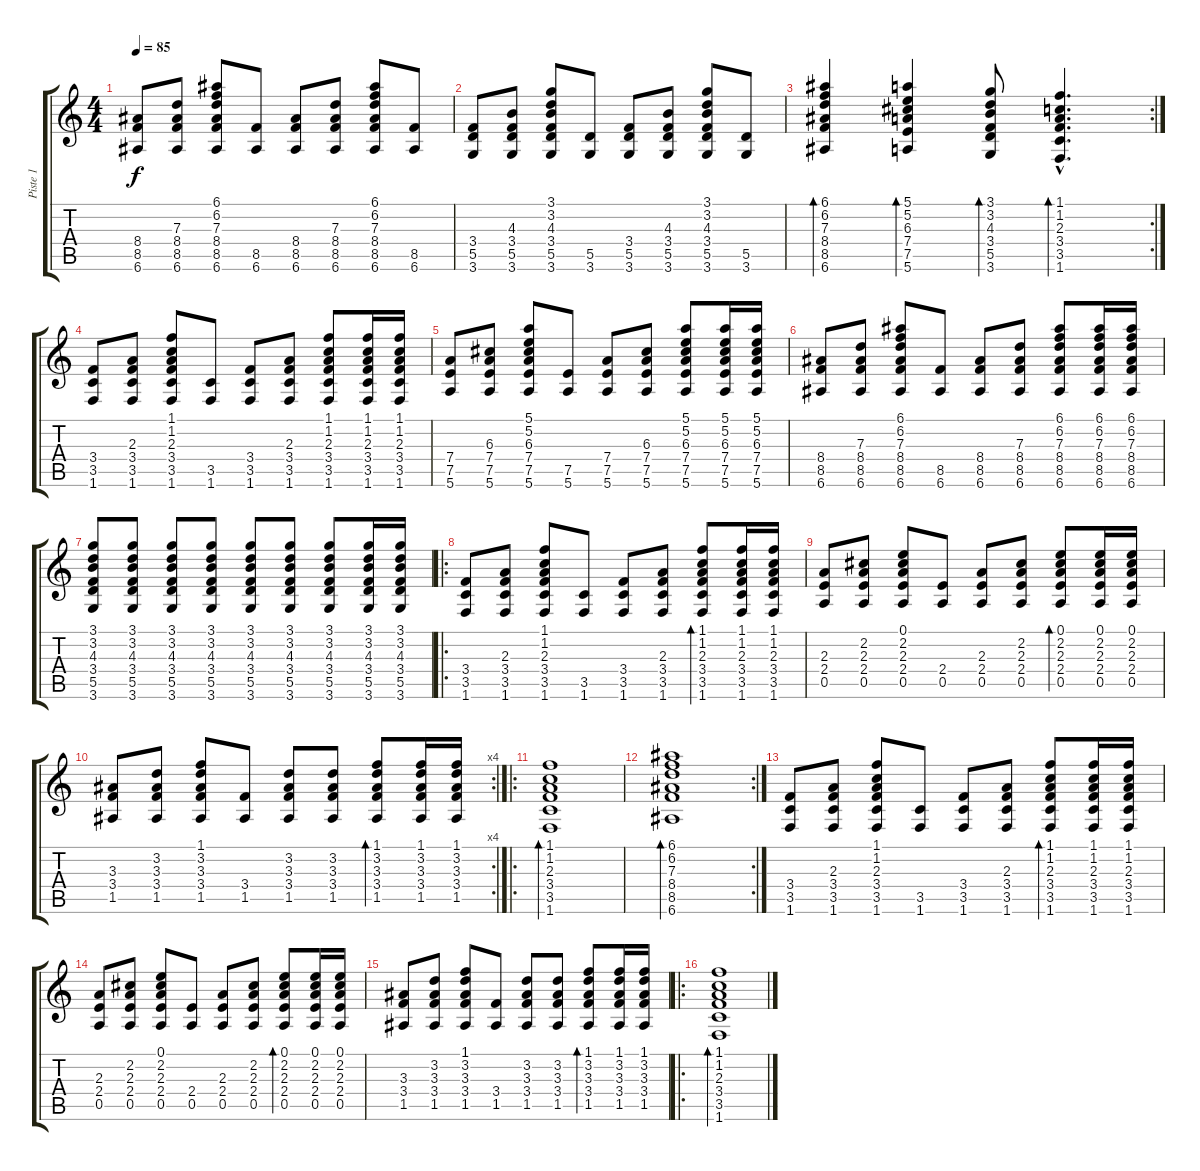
\track ("Piste 1" "Piste 1") {instrument acousticguitarsteel}
\staff {score tabs}
\tuning (E4 B3 G3 D3 A2 E2) {hide}
\ts (4 4)
\tempo 85
\clef g2
\ks c
(8.4 8.5 6.6).8{dy f} (7.3 8.4 8.5 6.6).8 (6.1 6.2 7.3 8.4 8.5 6.6).8 (8.5 6.6).8 (8.4 8.5 6.6).8 (7.3 8.4 8.5 6.6).8 (6.1 6.2 7.3 8.4 8.5 6.6).8 (8.5 6.6).8 |
(3.4 5.5 3.6).8 (4.3 3.4 5.5 3.6).8 (3.1 3.2 4.3 3.4 5.5 3.6).8 (5.5 3.6).8 (3.4 5.5 3.6).8 (4.3 3.4 5.5 3.6).8 (3.1 3.2 4.3 3.4 5.5 3.6).8 (5.5 3.6).8 |
\rc 2
(6.1 6.2 7.3 8.4 8.5 6.6).4{bd 120} (5.1 5.2 6.3 7.4 7.5 5.6).4{bd 120} (3.1 3.2 4.3 3.4 5.5 3.6).8{bd 120} (1.1{hac} 1.2{hac} 2.3{hac} 3.4{hac} 3.5{hac} 1.6{hac}).4{d bd 120} |
(3.4 3.5 1.6).8 (2.3 3.4 3.5 1.6).8 (1.1 1.2 2.3 3.4 3.5 1.6).8 (3.5 1.6).8 (3.4 3.5 1.6).8 (2.3 3.4 3.5 1.6).8 (1.1 1.2 2.3 3.4 3.5 1.6).8 (1.1 1.2 2.3 3.4 3.5 1.6).16 (1.1 1.2 2.3 3.4 3.5 1.6).16 |
(7.4 7.5 5.6).8 (6.3 7.4 7.5 5.6).8 (5.1 5.2 6.3 7.4 7.5 5.6).8 (7.5 5.6).8 (7.4 7.5 5.6).8 (6.3 7.4 7.5 5.6).8 (5.1 5.2 6.3 7.4 7.5 5.6).8 (5.1 5.2 6.3 7.4 7.5 5.6).16 (5.1 5.2 6.3 7.4 7.5 5.6).16 |
(8.4 8.5 6.6).8 (7.3 8.4 8.5 6.6).8 (6.1 6.2 7.3 8.4 8.5 6.6).8 (8.5 6.6).8 (8.4 8.5 6.6).8 (7.3 8.4 8.5 6.6).8 (6.1 6.2 7.3 8.4 8.5 6.6).8 (6.1 6.2 7.3 8.4 8.5 6.6).16 (6.1 6.2 7.3 8.4 8.5 6.6).16 |
(3.1 3.2 4.3 3.4 5.5 3.6).8 (3.1 3.2 4.3 3.4 5.5 3.6).8 (3.1 3.2 4.3 3.4 5.5 3.6).8 (3.1 3.2 4.3 3.4 5.5 3.6).8 (3.1 3.2 4.3 3.4 5.5 3.6).8 (3.1 3.2 4.3 3.4 5.5 3.6).8 (3.1 3.2 4.3 3.4 5.5 3.6).8 (3.1 3.2 4.3 3.4 5.5 3.6).16 (3.1 3.2 4.3 3.4 5.5 3.6).16 |
\ro
(3.4 3.5 1.6).8 (2.3 3.4 3.5 1.6).8 (1.1 1.2 2.3 3.4 3.5 1.6).8 (3.5 1.6).8 (3.4 3.5 1.6).8 (2.3 3.4 3.5 1.6).8 (1.1 1.2 2.3 3.4 3.5 1.6).8{bd 120} (1.1 1.2 2.3 3.4 3.5 1.6).16 (1.1 1.2 2.3 3.4 3.5 1.6).16 |
(2.3 2.4 0.5).8 (2.2 2.3 2.4 0.5).8 (0.1 2.2 2.3 2.4 0.5).8 (2.4 0.5).8 (2.3 2.4 0.5).8 (2.2 2.3 2.4 0.5).8 (0.1 2.2 2.3 2.4 0.5).8{bd 120} (0.1 2.2 2.3 2.4 0.5).16 (0.1 2.2 2.3 2.4 0.5).16 |
\rc 4
(3.3 3.4 1.5).8 (3.2 3.3 3.4 1.5).8 (1.1 3.2 3.3 3.4 1.5).8 (3.4 1.5).8 (3.2 3.3 3.4 1.5).8 (3.2 3.3 3.4 1.5).8 (1.1 3.2 3.3 3.4 1.5).8{bd 120} (1.1 3.2 3.3 3.4 1.5).16 (1.1 3.2 3.3 3.4 1.5).16 |
\ro
(1.1 1.2 2.3 3.4 3.5 1.6).1{bd 120} |
\rc 2
(6.1 6.2 7.3 8.4 8.5 6.6).1{bd 120} |
(3.4 3.5 1.6).8 (2.3 3.4 3.5 1.6).8 (1.1 1.2 2.3 3.4 3.5 1.6).8 (3.5 1.6).8 (3.4 3.5 1.6).8 (2.3 3.4 3.5 1.6).8 (1.1 1.2 2.3 3.4 3.5 1.6).8{bd 120} (1.1 1.2 2.3 3.4 3.5 1.6).16 (1.1 1.2 2.3 3.4 3.5 1.6).16 |
(2.3 2.4 0.5).8 (2.2 2.3 2.4 0.5).8 (0.1 2.2 2.3 2.4 0.5).8 (2.4 0.5).8 (2.3 2.4 0.5).8 (2.2 2.3 2.4 0.5).8 (0.1 2.2 2.3 2.4 0.5).8{bd 120} (0.1 2.2 2.3 2.4 0.5).16 (0.1 2.2 2.3 2.4 0.5).16 |
(3.3 3.4 1.5).8 (3.2 3.3 3.4 1.5).8 (1.1 3.2 3.3 3.4 1.5).8 (3.4 1.5).8 (3.2 3.3 3.4 1.5).8 (3.2 3.3 3.4 1.5).8 (1.1 3.2 3.3 3.4 1.5).8{bd 120} (1.1 3.2 3.3 3.4 1.5).16 (1.1 3.2 3.3 3.4 1.5).16 |
\ro
(1.1 1.2 2.3 3.4 3.5 1.6).1{bd 120}
